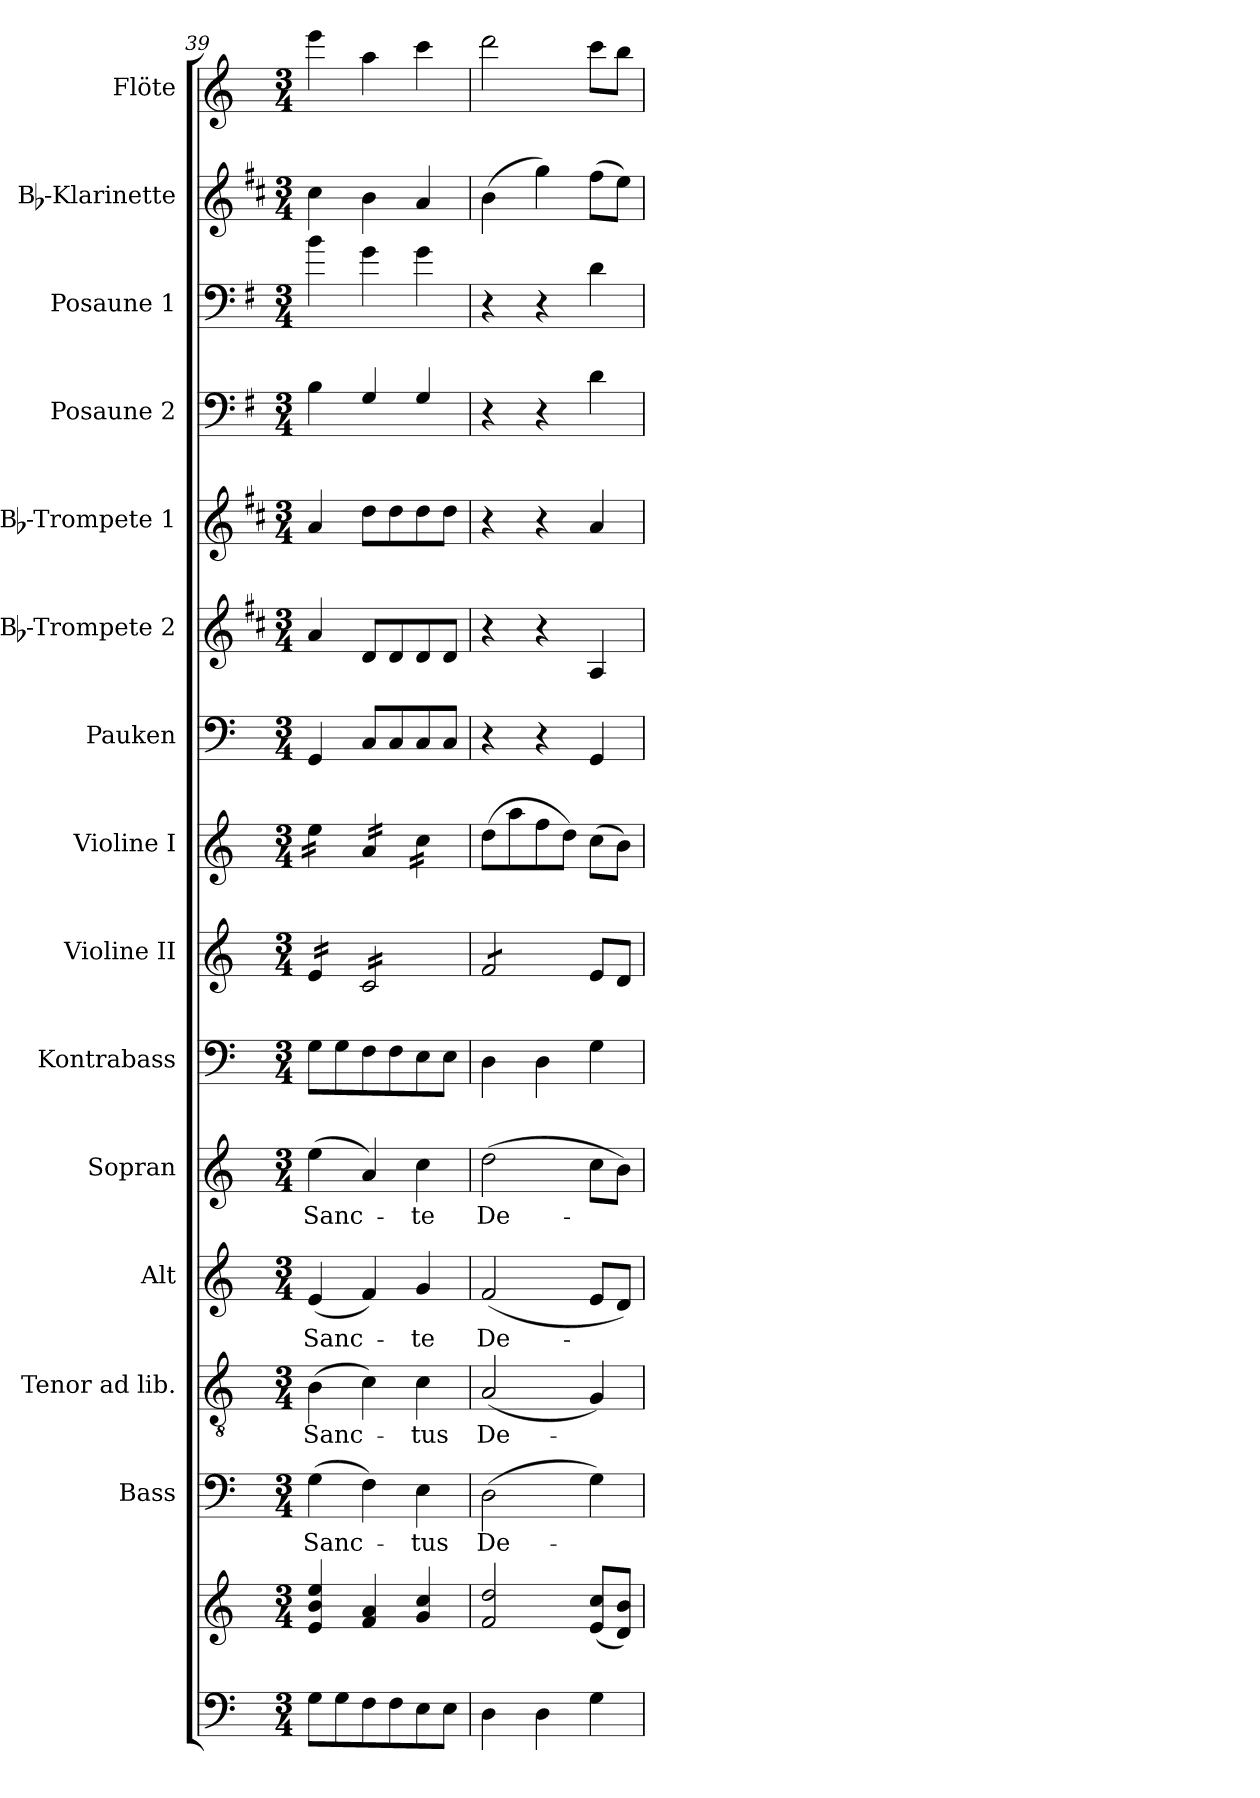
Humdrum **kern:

**kern	**kern	**kern	**text	**kern	**text	**kern	**text	**kern	**text	**kern	**kern	**kern	**kern	**kern	**kern	**kern	**kern	**kern	**kern
*part15	*part15	*part14	*part14	*part13	*part13	*part12	*part12	*part11	*part11	*part10	*part9	*part8	*part7	*part6	*part5	*part4	*part3	*part2	*part1
*staff16	*staff15	*staff14	*staff14	*staff13	*staff13	*staff12	*staff12	*staff11	*staff11	*staff10	*staff9	*staff8	*staff7	*staff6	*staff5	*staff4	*staff3	*staff2	*staff1
*	*	*I"Bass	*	*I"Tenor ad lib.	*	*I"Alt	*	*I"Sopran	*	*I"Kontrabass	*I"Violine II	*I"Violine I	*I"Pauken	*I"Bb-Trompete 2	*I"Bb-Trompete 1	*I"Posaune 2	*I"Posaune 1	*I"Bb-Klarinette	*I"Flöte
*	*	*I'B.	*	*I'T.	*	*I'A.	*	*I'S.	*	*I'Kb.	*I'Vl. II	*I'Vl. I	*I'Pk.	*I'Bb Trp. 2	*I'Bb Trp. 1	*I'Pos. 2	*I'Pos. 1	*I'Bb Kl.	*I'Fl.
*clefF4	*clefG2	*clefF4	*	*clefGv2	*	*clefG2	*	*clefG2	*	*clefF4	*clefG2	*clefG2	*clefF4	*clefG2	*clefG2	*clefF4	*clefF4	*clefG2	*clefG2
*	*	*	*	*	*	*	*	*	*	*ITrd7c12	*	*	*	*ITrd1c2	*ITrd1c2	*ITrd4c7	*ITrd4c7	*ITrd1c2	*
*k[]	*k[]	*k[]	*	*k[]	*	*k[]	*	*k[]	*	*k[]	*k[]	*k[]	*k[]	*k[]	*k[]	*k[]	*k[]	*k[]	*k[]
*C:	*C:	*C:	*	*C:	*	*C:	*	*C:	*	*C:	*C:	*C:	*C:	*C:	*C:	*C:	*C:	*C:	*C:
*M3/4	*M3/4	*M3/4	*	*M3/4	*	*M3/4	*	*M3/4	*	*M3/4	*M3/4	*M3/4	*M3/4	*M3/4	*M3/4	*M3/4	*M3/4	*M3/4	*M3/4
=39	=39	=39	=39	=39	=39	=39	=39	=39	=39	=39	=39	=39	=39	=39	=39	=39	=39	=39	=39
!	!	!	!LO:LY:b	!	!LO:LY:b	!	!LO:LY:b	!	!LO:LY:b	!	!	!	!	!	!	!	!	!	!
*	*	*	*	*	*	*	*	*	*	*	*tremolo	*	*	*	*	*	*	*	*
*	*	*	*	*	*	*	*	*	*	*	*	*tremolo	*	*	*	*	*	*	*
8G\L	4e/ 4b/ 4ee/	(>4G\	Sanc-	(>4B\	Sanc-	(<4e/	Sanc-	(>4ee\	Sanc-	8GG\L	16e/LL	16ee\LL	4GG/	4g/	4g/	4E\	4e\	4b\	4eee\
.	.	.	.	.	.	.	.	.	.	.	16e/	16ee\	.	.	.	.	.	.	.
8G\	.	.	.	.	.	.	.	.	.	8GG\	16e/	16ee\	.	.	.	.	.	.	.
.	.	.	.	.	.	.	.	.	.	.	16e/JJ	16ee\JJ	.	.	.	.	.	.	.
8F\	4f/ 4a/	4F\)	.	4c\)	.	4f/)	.	4a/)	.	8FF\	16c/LL	16a/LL	8C/L	8c/L	8cc\L	4C/	4c\	4a\	4aa\
.	.	.	.	.	.	.	.	.	.	.	16c/	16a/	.	.	.	.	.	.	.
8F\	.	.	.	.	.	.	.	.	.	8FF\	16c/	16a/	8C/	8c/	8cc\	.	.	.	.
.	.	.	.	.	.	.	.	.	.	.	16c/	16a/JJ	.	.	.	.	.	.	.
!	!	!	!LO:LY:b	!	!LO:LY:b	!	!LO:LY:b	!	!LO:LY:b	!	!	!	!	!	!	!	!	!	!
8E\	4g/ 4cc/	4E\	-tus	4c\	-tus	4g/	-te	4cc\	-te	8EE\	16c/	16cc\LL	8C/	8c/	8cc\	4C/	4c\	4g/	4ccc\
.	.	.	.	.	.	.	.	.	.	.	16c/	16cc\	.	.	.	.	.	.	.
8E\J	.	.	.	.	.	.	.	.	.	8EE\J	16c/	16cc\	8C/J	8c/J	8cc\J	.	.	.	.
.	.	.	.	.	.	.	.	.	.	.	16c/JJ	16cc\JJ	.	.	.	.	.	.	.
*	*	*	*	*	*	*	*	*	*	*	*	*Xtremolo	*	*	*	*	*	*	*
=40	=40	=40	=40	=40	=40	=40	=40	=40	=40	=40	=40	=40	=40	=40	=40	=40	=40	=40	=40
!	!	!	!LO:LY:b	!	!LO:LY:b	!	!LO:LY:b	!	!LO:LY:b	!	!	!	!	!	!	!	!	!	!
4D\	2f/ 2dd/	(>2D\	De-	(<2A/	De-	(<2f/	De-	(>2dd\	De-	4DD\	8f/L	(>8dd\L	4r	4r	4r	4r	4r	(>4a\	2ddd\
.	.	.	.	.	.	.	.	.	.	.	8f/	8aa\	.	.	.	.	.	.	.
4D\	.	.	.	.	.	.	.	.	.	4DD\	8f/	8ff\	4r	4r	4r	4r	4r	4ff\)	.
.	.	.	.	.	.	.	.	.	.	.	8f/J	8dd\J)	.	.	.	.	.	.	.
*	*	*	*	*	*	*	*	*	*	*	*Xtremolo	*	*	*	*	*	*	*	*
4G\	(<8e/ 8cc/L	4G\)	.	4G/)	.	8e/L	.	8cc\L	.	4GG\	8e/L	(>8cc\L	4GG/	4G/	4g/	4G\	4G\	(>8ee\L	8ccc\L
.	8d/ 8b/J)	.	.	.	.	8d/J)	.	8b\J)	.	.	8d/J	8b\J)	.	.	.	.	.	8dd\J)	8bb\J
=	=	=	=	=	=	=	=	=	=	=	=	=	=	=	=	=	=	=	=
*-	*-	*-	*-	*-	*-	*-	*-	*-	*-	*-	*-	*-	*-	*-	*-	*-	*-	*-	*-
